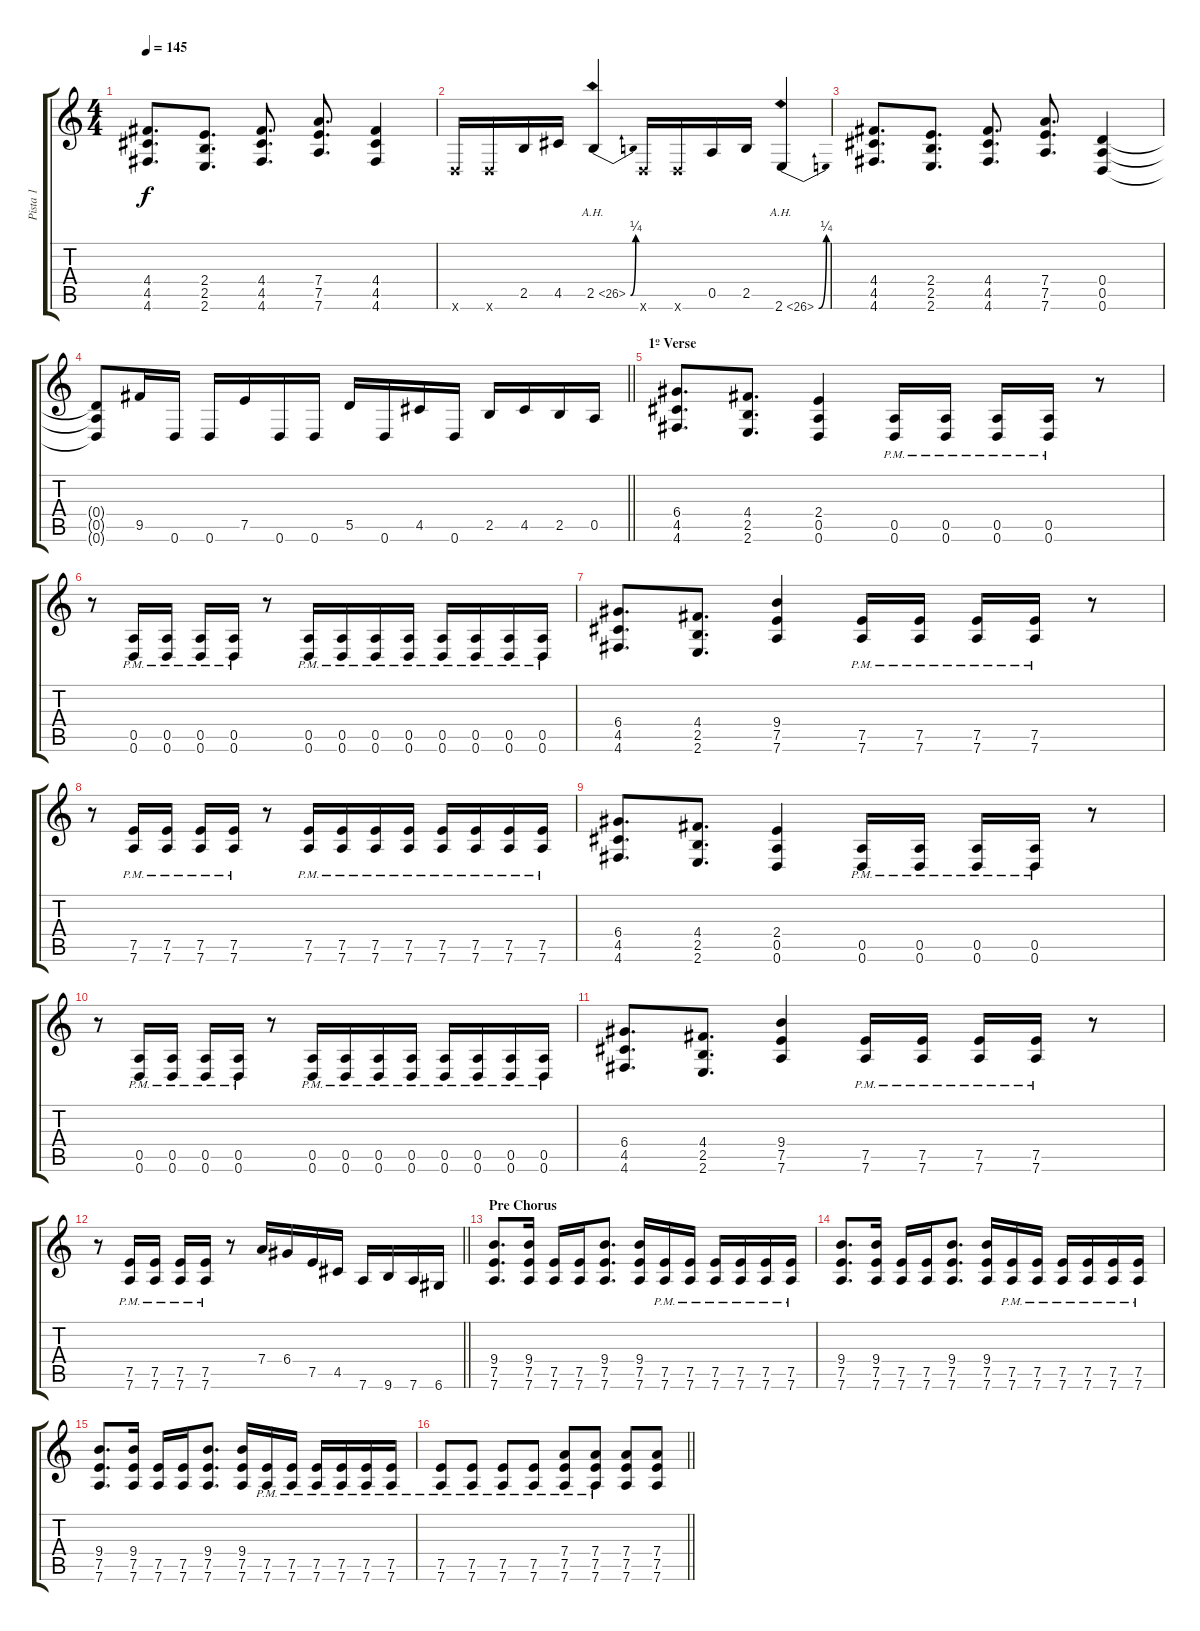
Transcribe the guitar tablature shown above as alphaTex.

\track ("Pista 1" "Pista 1") {instrument distortionguitar}
\staff {score tabs}
\tuning (E4 B3 G3 D3 A2 D2) {hide}
\ts (4 4)
\tempo 145
\clef g2
\ks c
(4.4 4.5 4.6).8{d dy f} (2.4 2.5 2.6).8{d} (4.4 4.5 4.6).8{d} (7.4 7.5 7.6).8{d} (4.4 4.5 4.6).4 |
0.6{x}.16 0.6{x}.16 2.5.16 4.5.16 2.5{be (bend 0 0 60 1) ah 24}.4 0.6{x}.16 0.6{x}.16 0.5.16 2.5.16 2.6{be (bend 0 0 60 1) ah 24}.4 |
(4.4 4.5 4.6).8{d} (2.4 2.5 2.6).8{d} (4.4 4.5 4.6).8{d} (7.4 7.5 7.6).8{d} (0.4 0.5 0.6).4 |
\barLineRight lightlight
(0.4{t} 0.5{t} 0.6{t}).8 9.5.16 0.6.16 0.6.16 7.5.16 0.6.16 0.6.16 5.5.16 0.6.16 4.5.16 0.6.16 2.5.16 4.5.16 2.5.16 0.5.16 |
\section ("" "1º Verse")
(6.4 4.5 4.6).8{d} (4.4 2.5 2.6).8{d} (2.4 0.5 0.6).4 (0.5{pm} 0.6{pm}).16 (0.5{pm} 0.6{pm}).16 (0.5{pm} 0.6{pm}).16 (0.5{pm} 0.6{pm}).16 r.8 |
r.8 (0.5{pm} 0.6{pm}).16 (0.5{pm} 0.6{pm}).16 (0.5{pm} 0.6{pm}).16 (0.5{pm} 0.6{pm}).16 r.8 (0.5{pm} 0.6{pm}).16 (0.5{pm} 0.6{pm}).16 (0.5{pm} 0.6{pm}).16 (0.5{pm} 0.6{pm}).16 (0.5{pm} 0.6{pm}).16 (0.5{pm} 0.6{pm}).16 (0.5{pm} 0.6{pm}).16 (0.5{pm} 0.6{pm}).16 |
(6.4 4.5 4.6).8{d} (4.4 2.5 2.6).8{d} (9.4 7.5 7.6).4 (7.5{pm} 7.6{pm}).16 (7.5{pm} 7.6{pm}).16 (7.5{pm} 7.6{pm}).16 (7.5{pm} 7.6{pm}).16 r.8 |
r.8 (7.5{pm} 7.6{pm}).16 (7.5{pm} 7.6{pm}).16 (7.5{pm} 7.6{pm}).16 (7.5{pm} 7.6{pm}).16 r.8 (7.5{pm} 7.6{pm}).16 (7.5{pm} 7.6{pm}).16 (7.5{pm} 7.6{pm}).16 (7.5{pm} 7.6{pm}).16 (7.5{pm} 7.6{pm}).16 (7.5{pm} 7.6{pm}).16 (7.5{pm} 7.6{pm}).16 (7.5{pm} 7.6{pm}).16 |
(6.4 4.5 4.6).8{d} (4.4 2.5 2.6).8{d} (2.4 0.5 0.6).4 (0.5{pm} 0.6{pm}).16 (0.5{pm} 0.6{pm}).16 (0.5{pm} 0.6{pm}).16 (0.5{pm} 0.6{pm}).16 r.8 |
r.8 (0.5{pm} 0.6{pm}).16 (0.5{pm} 0.6{pm}).16 (0.5{pm} 0.6{pm}).16 (0.5{pm} 0.6{pm}).16 r.8 (0.5{pm} 0.6{pm}).16 (0.5{pm} 0.6{pm}).16 (0.5{pm} 0.6{pm}).16 (0.5{pm} 0.6{pm}).16 (0.5{pm} 0.6{pm}).16 (0.5{pm} 0.6{pm}).16 (0.5{pm} 0.6{pm}).16 (0.5{pm} 0.6{pm}).16 |
(6.4 4.5 4.6).8{d} (4.4 2.5 2.6).8{d} (9.4 7.5 7.6).4 (7.5{pm} 7.6{pm}).16 (7.5{pm} 7.6{pm}).16 (7.5{pm} 7.6{pm}).16 (7.5{pm} 7.6{pm}).16 r.8 |
\barLineRight lightlight
r.8 (7.5{pm} 7.6{pm}).16 (7.5{pm} 7.6{pm}).16 (7.5{pm} 7.6{pm}).16 (7.5{pm} 7.6{pm}).16 r.8 7.4.16 6.4.16 7.5.16 4.5.16 7.6.16 9.6.16 7.6.16 6.6.16 |
\section ("" "Pre Chorus")
(9.4 7.5 7.6).8{d} (9.4 7.5 7.6).16 (7.5 7.6).16 (7.5 7.6).16 (9.4 7.5 7.6).8{d} (9.4 7.5 7.6).16 (7.5{pm} 7.6{pm}).16 (7.5{pm} 7.6{pm}).16 (7.5{pm} 7.6{pm}).16 (7.5{pm} 7.6{pm}).16 (7.5{pm} 7.6{pm}).16 (7.5{pm} 7.6{pm}).16 |
(9.4 7.5 7.6).8{d} (9.4 7.5 7.6).16 (7.5 7.6).16 (7.5 7.6).16 (9.4 7.5 7.6).8{d} (9.4 7.5 7.6).16 (7.5{pm} 7.6{pm}).16 (7.5{pm} 7.6{pm}).16 (7.5{pm} 7.6{pm}).16 (7.5{pm} 7.6{pm}).16 (7.5{pm} 7.6{pm}).16 (7.5{pm} 7.6{pm}).16 |
(9.4 7.5 7.6).8{d} (9.4 7.5 7.6).16 (7.5 7.6).16 (7.5 7.6).16 (9.4 7.5 7.6).8{d} (9.4 7.5 7.6).16 (7.5{pm} 7.6{pm}).16 (7.5{pm} 7.6{pm}).16 (7.5{pm} 7.6{pm}).16 (7.5{pm} 7.6{pm}).16 (7.5{pm} 7.6{pm}).16 (7.5{pm} 7.6{pm}).16 |
\barLineRight lightlight
(7.5{pm} 7.6{pm}).8 (7.5{pm} 7.6{pm}).8 (7.5{pm} 7.6{pm}).8 (7.5{pm} 7.6{pm}).8 (7.4{pm} 7.5{pm} 7.6{pm}).8 (7.4{pm} 7.5{pm} 7.6{pm}).8 (7.4 7.5 7.6).8 (7.4 7.5 7.6).8
